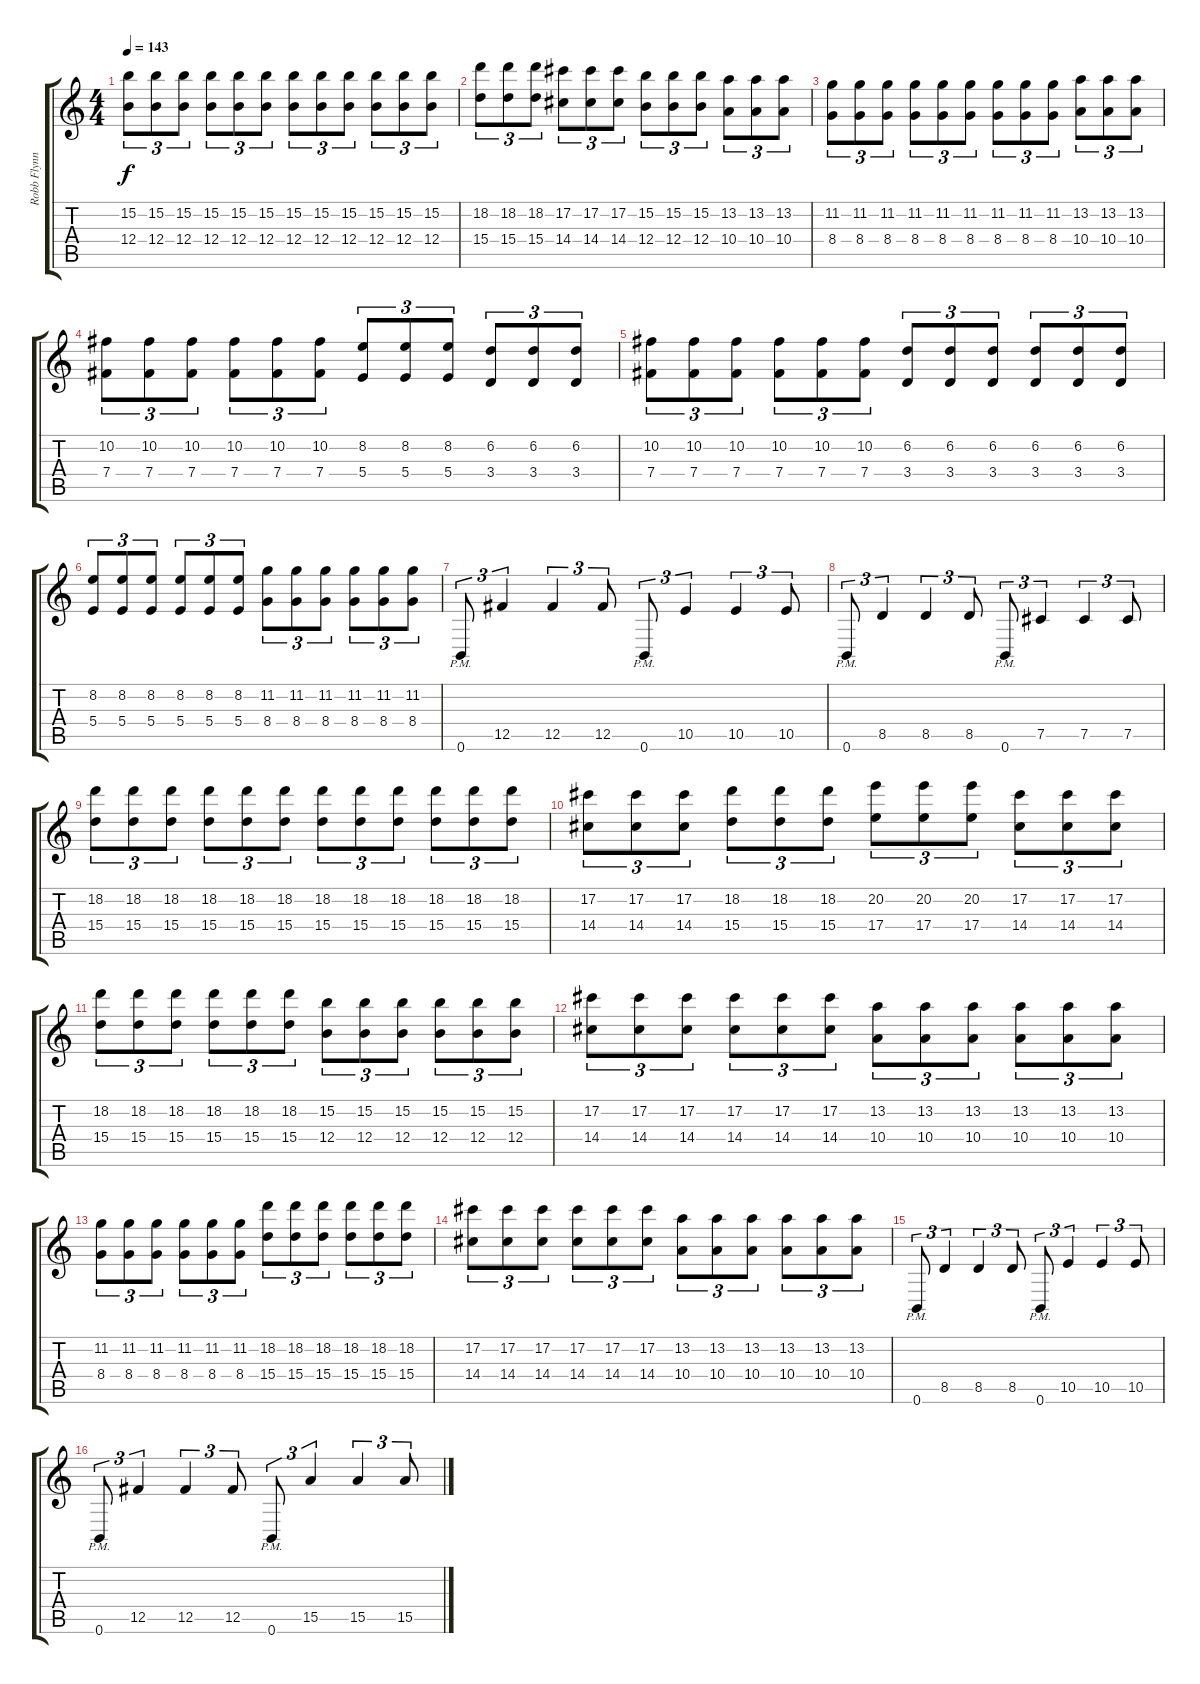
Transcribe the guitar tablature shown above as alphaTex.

\track ("Robb Flynn" "Robb Flynn") {instrument distortionguitar}
\staff {score tabs}
\tuning (Db4 Ab3 E3 B2 Gb2 B1) {hide}
\ts (4 4)
\tempo 143
\clef g2
\ks c
(15.2 12.4).8{tu (3 2) dy f} (15.2 12.4).8{tu (3 2)} (15.2 12.4).8{tu (3 2)} (15.2 12.4).8{tu (3 2)} (15.2 12.4).8{tu (3 2)} (15.2 12.4).8{tu (3 2)} (15.2 12.4).8{tu (3 2)} (15.2 12.4).8{tu (3 2)} (15.2 12.4).8{tu (3 2)} (15.2 12.4).8{tu (3 2)} (15.2 12.4).8{tu (3 2)} (15.2 12.4).8{tu (3 2)} |
(18.2 15.4).8{tu (3 2)} (18.2 15.4).8{tu (3 2)} (18.2 15.4).8{tu (3 2)} (17.2 14.4).8{tu (3 2)} (17.2 14.4).8{tu (3 2)} (17.2 14.4).8{tu (3 2)} (15.2 12.4).8{tu (3 2)} (15.2 12.4).8{tu (3 2)} (15.2 12.4).8{tu (3 2)} (13.2 10.4).8{tu (3 2)} (13.2 10.4).8{tu (3 2)} (13.2 10.4).8{tu (3 2)} |
(11.2 8.4).8{tu (3 2)} (11.2 8.4).8{tu (3 2)} (11.2 8.4).8{tu (3 2)} (11.2 8.4).8{tu (3 2)} (11.2 8.4).8{tu (3 2)} (11.2 8.4).8{tu (3 2)} (11.2 8.4).8{tu (3 2)} (11.2 8.4).8{tu (3 2)} (11.2 8.4).8{tu (3 2)} (13.2 10.4).8{tu (3 2)} (13.2 10.4).8{tu (3 2)} (13.2 10.4).8{tu (3 2)} |
(10.2 7.4).8{tu (3 2)} (10.2 7.4).8{tu (3 2)} (10.2 7.4).8{tu (3 2)} (10.2 7.4).8{tu (3 2)} (10.2 7.4).8{tu (3 2)} (10.2 7.4).8{tu (3 2)} (8.2 5.4).8{tu (3 2)} (8.2 5.4).8{tu (3 2)} (8.2 5.4).8{tu (3 2)} (6.2 3.4).8{tu (3 2)} (6.2 3.4).8{tu (3 2)} (6.2 3.4).8{tu (3 2)} |
(10.2 7.4).8{tu (3 2)} (10.2 7.4).8{tu (3 2)} (10.2 7.4).8{tu (3 2)} (10.2 7.4).8{tu (3 2)} (10.2 7.4).8{tu (3 2)} (10.2 7.4).8{tu (3 2)} (6.2 3.4).8{tu (3 2)} (6.2 3.4).8{tu (3 2)} (6.2 3.4).8{tu (3 2)} (6.2 3.4).8{tu (3 2)} (6.2 3.4).8{tu (3 2)} (6.2 3.4).8{tu (3 2)} |
(8.2 5.4).8{tu (3 2)} (8.2 5.4).8{tu (3 2)} (8.2 5.4).8{tu (3 2)} (8.2 5.4).8{tu (3 2)} (8.2 5.4).8{tu (3 2)} (8.2 5.4).8{tu (3 2)} (11.2 8.4).8{tu (3 2)} (11.2 8.4).8{tu (3 2)} (11.2 8.4).8{tu (3 2)} (11.2 8.4).8{tu (3 2)} (11.2 8.4).8{tu (3 2)} (11.2 8.4).8{tu (3 2)} |
0.6{pm}.8{tu (3 2)} 12.5.4{tu (3 2)} 12.5.4{tu (3 2)} 12.5.8{tu (3 2)} 0.6{pm}.8{tu (3 2)} 10.5.4{tu (3 2)} 10.5.4{tu (3 2)} 10.5.8{tu (3 2)} |
0.6{pm}.8{tu (3 2)} 8.5.4{tu (3 2)} 8.5.4{tu (3 2)} 8.5.8{tu (3 2)} 0.6{pm}.8{tu (3 2)} 7.5.4{tu (3 2)} 7.5.4{tu (3 2)} 7.5.8{tu (3 2)} |
(18.2 15.4).8{tu (3 2)} (18.2 15.4).8{tu (3 2)} (18.2 15.4).8{tu (3 2)} (18.2 15.4).8{tu (3 2)} (18.2 15.4).8{tu (3 2)} (18.2 15.4).8{tu (3 2)} (18.2 15.4).8{tu (3 2)} (18.2 15.4).8{tu (3 2)} (18.2 15.4).8{tu (3 2)} (18.2 15.4).8{tu (3 2)} (18.2 15.4).8{tu (3 2)} (18.2 15.4).8{tu (3 2)} |
(17.2 14.4).8{tu (3 2)} (17.2 14.4).8{tu (3 2)} (17.2 14.4).8{tu (3 2)} (18.2 15.4).8{tu (3 2)} (18.2 15.4).8{tu (3 2)} (18.2 15.4).8{tu (3 2)} (20.2 17.4).8{tu (3 2)} (20.2 17.4).8{tu (3 2)} (20.2 17.4).8{tu (3 2)} (17.2 14.4).8{tu (3 2)} (17.2 14.4).8{tu (3 2)} (17.2 14.4).8{tu (3 2)} |
(18.2 15.4).8{tu (3 2)} (18.2 15.4).8{tu (3 2)} (18.2 15.4).8{tu (3 2)} (18.2 15.4).8{tu (3 2)} (18.2 15.4).8{tu (3 2)} (18.2 15.4).8{tu (3 2)} (15.2 12.4).8{tu (3 2)} (15.2 12.4).8{tu (3 2)} (15.2 12.4).8{tu (3 2)} (15.2 12.4).8{tu (3 2)} (15.2 12.4).8{tu (3 2)} (15.2 12.4).8{tu (3 2)} |
(17.2 14.4).8{tu (3 2)} (17.2 14.4).8{tu (3 2)} (17.2 14.4).8{tu (3 2)} (17.2 14.4).8{tu (3 2)} (17.2 14.4).8{tu (3 2)} (17.2 14.4).8{tu (3 2)} (13.2 10.4).8{tu (3 2)} (13.2 10.4).8{tu (3 2)} (13.2 10.4).8{tu (3 2)} (13.2 10.4).8{tu (3 2)} (13.2 10.4).8{tu (3 2)} (13.2 10.4).8{tu (3 2)} |
(11.2 8.4).8{tu (3 2)} (11.2 8.4).8{tu (3 2)} (11.2 8.4).8{tu (3 2)} (11.2 8.4).8{tu (3 2)} (11.2 8.4).8{tu (3 2)} (11.2 8.4).8{tu (3 2)} (18.2 15.4).8{tu (3 2)} (18.2 15.4).8{tu (3 2)} (18.2 15.4).8{tu (3 2)} (18.2 15.4).8{tu (3 2)} (18.2 15.4).8{tu (3 2)} (18.2 15.4).8{tu (3 2)} |
(17.2 14.4).8{tu (3 2)} (17.2 14.4).8{tu (3 2)} (17.2 14.4).8{tu (3 2)} (17.2 14.4).8{tu (3 2)} (17.2 14.4).8{tu (3 2)} (17.2 14.4).8{tu (3 2)} (13.2 10.4).8{tu (3 2)} (13.2 10.4).8{tu (3 2)} (13.2 10.4).8{tu (3 2)} (13.2 10.4).8{tu (3 2)} (13.2 10.4).8{tu (3 2)} (13.2 10.4).8{tu (3 2)} |
0.6{pm}.8{tu (3 2)} 8.5.4{tu (3 2)} 8.5.4{tu (3 2)} 8.5.8{tu (3 2)} 0.6{pm}.8{tu (3 2)} 10.5.4{tu (3 2)} 10.5.4{tu (3 2)} 10.5.8{tu (3 2)} |
0.6{pm}.8{tu (3 2)} 12.5.4{tu (3 2)} 12.5.4{tu (3 2)} 12.5.8{tu (3 2)} 0.6{pm}.8{tu (3 2)} 15.5.4{tu (3 2)} 15.5.4{tu (3 2)} 15.5.8{tu (3 2)}
